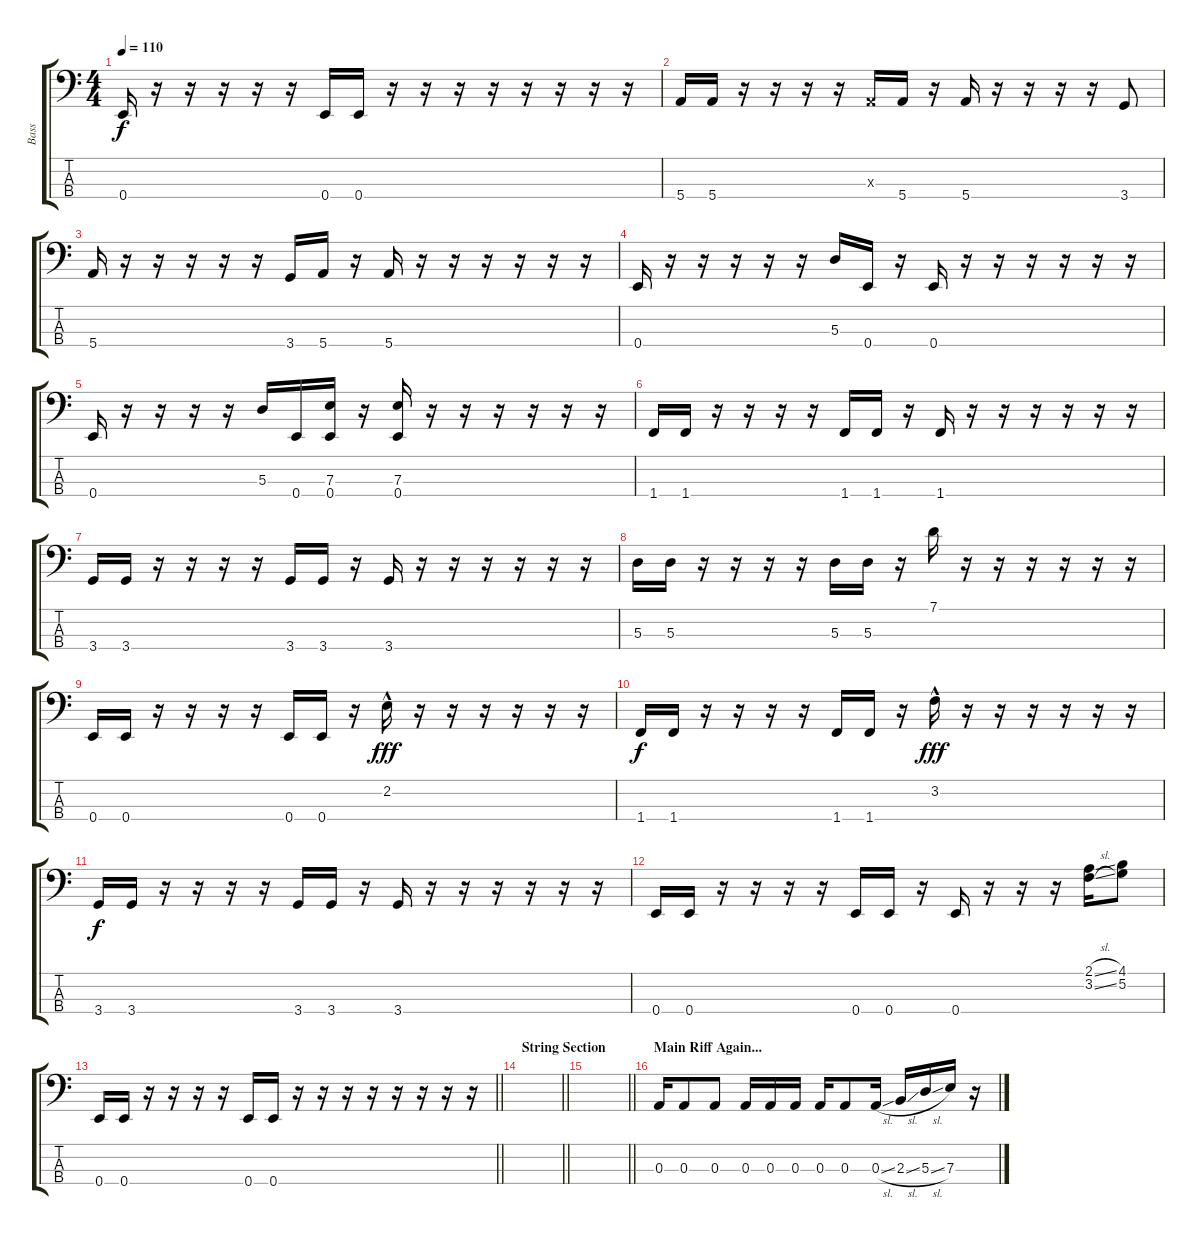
\track ("Bass" "Bass") {instrument electricbasspick}
\staff {score tabs}
\tuning (G2 D2 A1 E1) {hide}
\ts (4 4)
\tempo 110
\clef f4
\ks c
0.4.16{dy f} r.16 r.16 r.16 r.16 r.16 0.4.16 0.4.16 r.16 r.16 r.16 r.16 r.16 r.16 r.16 r.16 |
5.4.16 5.4.16 r.16 r.16 r.16 r.16 0.3{x}.16 5.4.16 r.16 5.4.16 r.16 r.16 r.16 r.16 3.4.8 |
5.4.16 r.16 r.16 r.16 r.16 r.16 3.4.16 5.4.16 r.16 5.4.16 r.16 r.16 r.16 r.16 r.16 r.16 |
0.4.16 r.16 r.16 r.16 r.16 r.16 5.3.16 0.4.16 r.16 0.4.16 r.16 r.16 r.16 r.16 r.16 r.16 |
0.4.16 r.16 r.16 r.16 r.16 5.3.16 0.4.16 (7.3 0.4).16 r.16 (7.3 0.4).16 r.16 r.16 r.16 r.16 r.16 r.16 |
1.4.16 1.4.16 r.16 r.16 r.16 r.16 1.4.16 1.4.16 r.16 1.4.16 r.16 r.16 r.16 r.16 r.16 r.16 |
3.4.16 3.4.16 r.16 r.16 r.16 r.16 3.4.16 3.4.16 r.16 3.4.16 r.16 r.16 r.16 r.16 r.16 r.16 |
5.3.16 5.3.16 r.16 r.16 r.16 r.16 5.3.16 5.3.16 r.16 7.1.16 r.16 r.16 r.16 r.16 r.16 r.16 |
0.4.16 0.4.16 r.16 r.16 r.16 r.16 0.4.16 0.4.16 r.16 2.2{hac}.16{dy fff} r.16 r.16 r.16 r.16 r.16 r.16 |
1.4.16{dy f} 1.4.16 r.16 r.16 r.16 r.16 1.4.16 1.4.16 r.16 3.2{hac}.16{dy fff} r.16 r.16 r.16 r.16 r.16 r.16 |
3.4.16{dy f} 3.4.16 r.16 r.16 r.16 r.16 3.4.16 3.4.16 r.16 3.4.16 r.16 r.16 r.16 r.16 r.16 r.16 |
0.4.16 0.4.16 r.16 r.16 r.16 r.16 0.4.16 0.4.16 r.16 0.4.16 r.16 r.16 r.16 (2.1{sl} 3.2{sl}).16 (4.1 5.2).8 |
\barLineRight lightlight
0.4.16 0.4.16 r.16 r.16 r.16 r.16 0.4.16 0.4.16 r.16 r.16 r.16 r.16 r.16 r.16 r.16 r.16 |
\section ("" "String Section")
\barLineRight lightlight
|
\section ("" "")
\barLineRight lightlight
|
\section ("" "Main Riff Again...")
0.3.16 0.3.8 0.3.8 0.3.16 0.3.16 0.3.16 0.3.16 0.3.8 0.3{sl}.16 2.3{sl}.16 5.3{sl}.16 7.3.16 r.16
